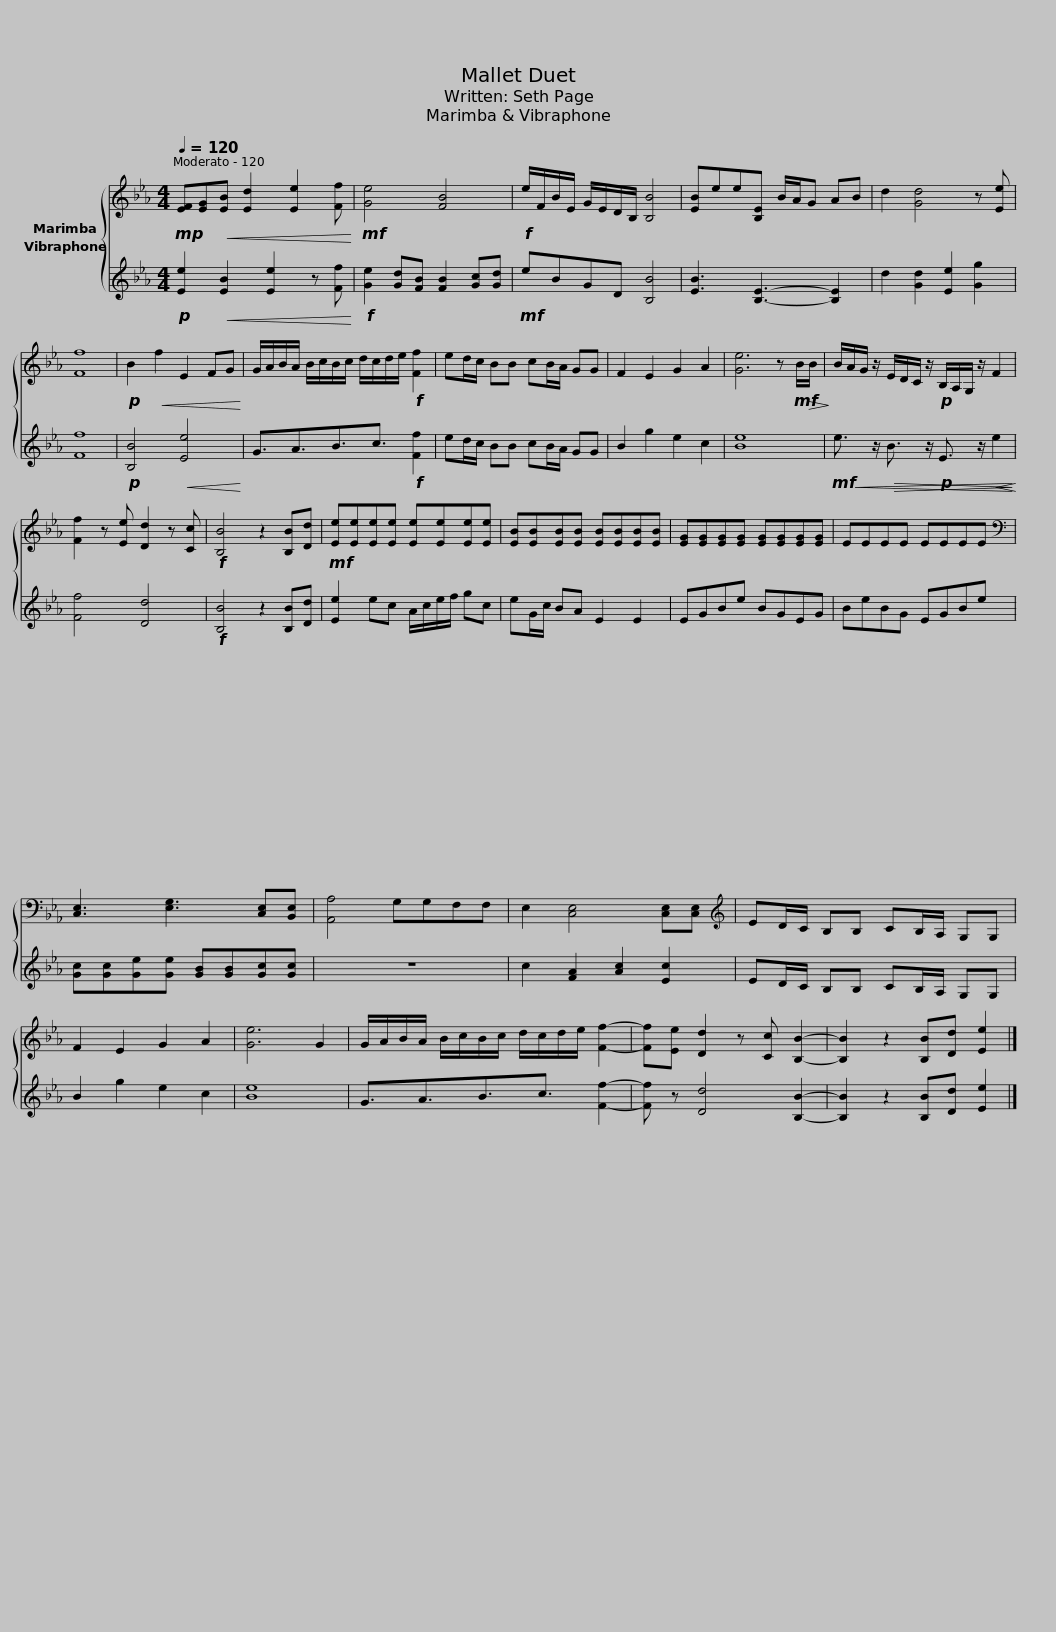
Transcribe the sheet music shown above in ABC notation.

X:1
%%score { 1 2 }
L:1/8
Q:1/4=120
M:4/4
I:linebreak $
K:Eb
V:1 treble
V:2 treble
V:1
!mp! [EF][EG]!<(![EB] [Ed]2 [Ee]2 [Ff]!<)! |!mf! [Ge]4 [FB]4 |!f! e/F/B/E/ G/E/D/B,/ [B,B]4 | [EB]ee[B,E] B/A/G AB |$ d2 [Gd]4 z [Ee] | %5
 [Ff]8 |!p! B2!<(! f2 E2 FG!<)! | G/A/B/A/ B/c/B/c/ d/c/d/e/!f! [Ff]2 | ed/c/ BB cB/A/ GG | F2 E2 G2 A2 |$ %10
 [Ge]6 z!mf! B/!>(!B/!>)! | B/A/G/ z/ E/D/C/ z/!p! B,/A,/G,/ z/ F2 | [Ff]2 z [Ee] [Dd]2 z [Cc] |!f! [B,B]4 z2 [B,B][Dd] |!mf! [Ee][Ee][Ee][Ee] [Ee][Ee][Ee][Ee] |$ %15
 [EB][EB][EB][EB] [EB][EB][EB][EB] | [EG][EG][EG][EG] [EG][EG][EG][EG] | EEEE EEEE |[K:bass] [C,E,]3 [E,G,]3 [C,E,][B,,E,] | [A,,A,]4 G,G,F,F, |$ %20
 E,2 [C,E,]4 [C,E,][C,E,] |[K:treble] ED/C/ B,B, CB,/A,/ G,G, | F2 E2 G2 A2 | [Ge]6 G2 | G/A/B/A/ B/c/B/c/ d/c/d/e/ [Ff]2- |$ %25
 [Ff][Ee] [Dd]2 z [Cc] [B,B]2- | [B,B]2 z2 [B,B][Dd] [Ee]2 |] %27
V:2
!p! [Ee]2!<(! [EB]2 [Ee]2 z [Ff]!<)! |!f! [Ge]2 [Gd][FB] [FB]2 [Gc][Gd] |!mf! eBGD [B,B]4 | [EB]3 [B,E]3- [B,E]2 |$ d2 [Gd]2 [Ee]2 [Gg]2 | %5
 [Ff]8 |!p! [B,B]4!<(! [Ee]4!<)! | G3/2A3/2B3/2c3/2!f! [Ff]2 | ed/c/ BB cB/A/ GG | B2 g2 e2 c2 |$ %10
 [Be]8 |!mf!!<(! e3/2 z/!>(! B3/2 z/!p! E3/2 z/!<(! e2!<)!!>)!!<)! | [Ff]4 [Dd]4 |!f! [B,B]4 z2 [B,B][Dd] | [Ee]2 ec A/c/e/f/ gc |$ %15
 eG/c/ BA E2 E2 | EGBe BGEG | BeBG EGBe | [Gc][Gc][Ge][Ge] [GB][GB][Gc][Gc] | z8 |$ %20
 c2 [FA]2 [Ac]2 [Ec]2 | ED/C/ B,B, CB,/A,/ G,G, | B2 g2 e2 c2 | [Be]8 | G3/2A3/2B3/2c3/2 [Ff]2- |$ %25
 [Ff] z [Dd]4 [B,B]2- | [B,B]2 z2 [B,B][Dd] [Ee]2 |] %27
